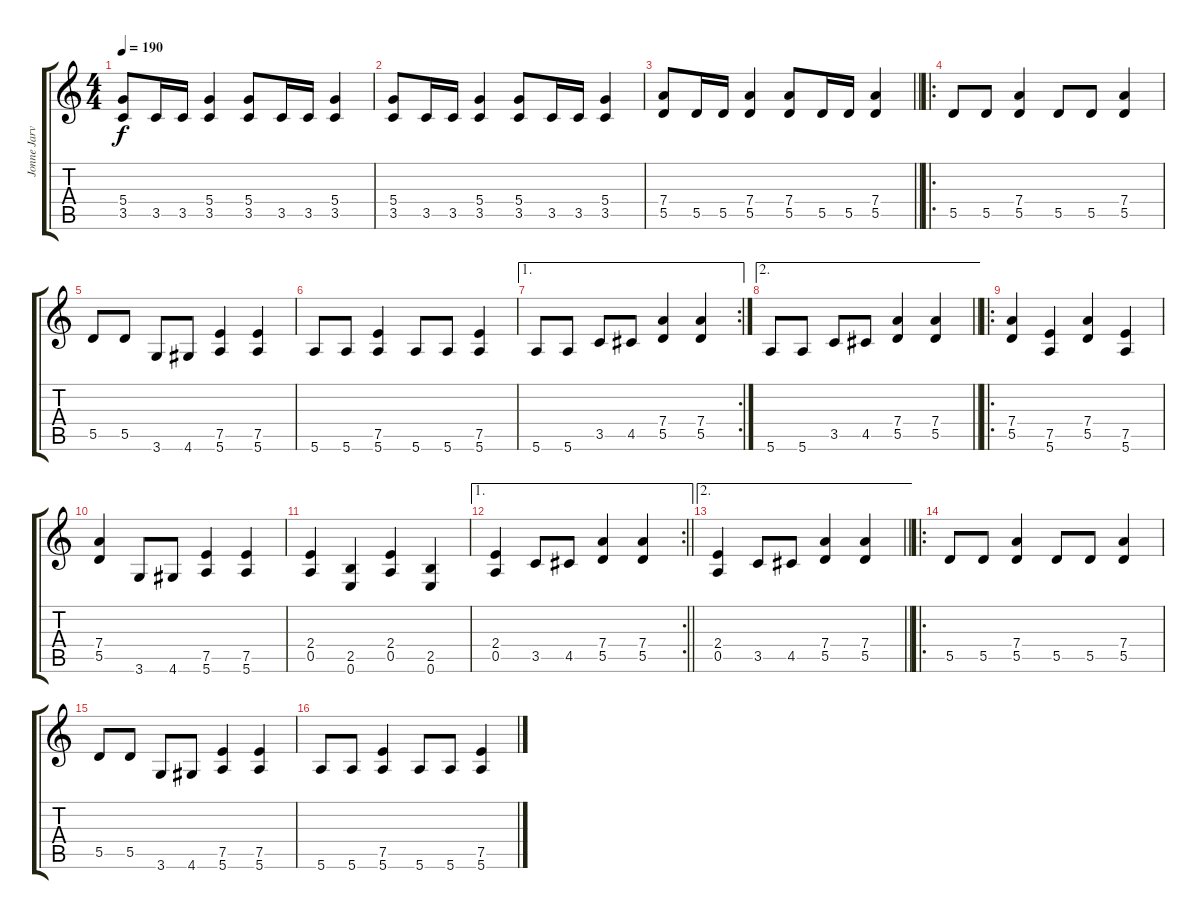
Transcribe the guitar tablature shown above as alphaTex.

\track ("Jonne Jarvela" "Jonne Jarv") {instrument distortionguitar}
\staff {score tabs}
\tuning (E4 B3 G3 D3 A2 E2) {hide}
\ts (4 4)
\tempo 190
\clef g2
\ks c
(5.4 3.5).8{dy f} 3.5.16 3.5.16 (5.4 3.5).4 (5.4 3.5).8 3.5.16 3.5.16 (5.4 3.5).4 |
(5.4 3.5).8 3.5.16 3.5.16 (5.4 3.5).4 (5.4 3.5).8 3.5.16 3.5.16 (5.4 3.5).4 |
\barLineRight lightlight
(7.4 5.5).8 5.5.16 5.5.16 (7.4 5.5).4 (7.4 5.5).8 5.5.16 5.5.16 (7.4 5.5).4 |
\ro
\section ("" "")
5.5.8 5.5.8 (7.4 5.5).4 5.5.8 5.5.8 (7.4 5.5).4 |
5.5.8 5.5.8 3.6.8 4.6.8 (7.5 5.6).4 (7.5 5.6).4 |
5.6.8 5.6.8 (7.5 5.6).4 5.6.8 5.6.8 (7.5 5.6).4 |
\ae 1
\rc 2
5.6.8 5.6.8 3.5.8 4.5.8 (7.4 5.5).4 (7.4 5.5).4 |
\ae 2
\barLineRight lightlight
5.6.8 5.6.8 3.5.8 4.5.8 (7.4 5.5).4 (7.4 5.5).4 |
\ro
\section ("" "")
(7.4 5.5).4 (7.5 5.6).4 (7.4 5.5).4 (7.5 5.6).4 |
(7.4 5.5).4 3.6.8 4.6.8 (7.5 5.6).4 (7.5 5.6).4 |
(2.4 0.5).4 (2.5 0.6).4 (2.4 0.5).4 (2.5 0.6).4 |
\ae 1
\rc 2
\barLineRight lightlight
(2.4 0.5).4 3.5.8 4.5.8 (7.4 5.5).4 (7.4 5.5).4 |
\ae 2
\barLineRight lightlight
(2.4 0.5).4 3.5.8 4.5.8 (7.4 5.5).4 (7.4 5.5).4 |
\ro
\section ("" "")
5.5.8 5.5.8 (7.4 5.5).4 5.5.8 5.5.8 (7.4 5.5).4 |
5.5.8 5.5.8 3.6.8 4.6.8 (7.5 5.6).4 (7.5 5.6).4 |
5.6.8 5.6.8 (7.5 5.6).4 5.6.8 5.6.8 (7.5 5.6).4
